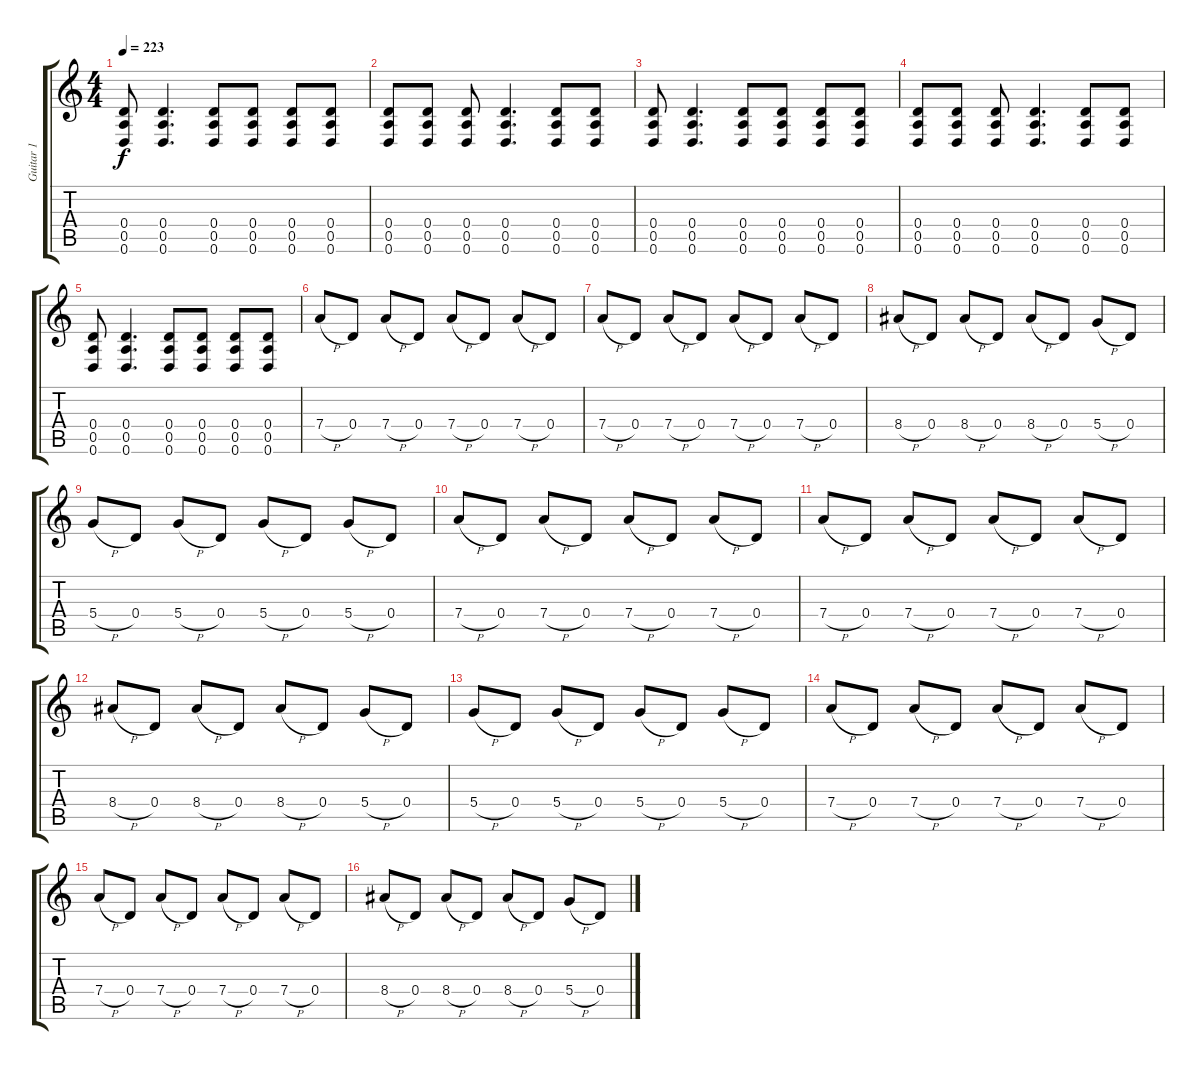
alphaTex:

\track ("Guitar 1" "Guitar 1") {instrument distortionguitar}
\staff {score tabs}
\tuning (E4 B3 G3 D3 A2 D2) {hide}
\ts (4 4)
\tempo 223
\clef g2
\ks c
(0.4 0.5 0.6).8{dy f} (0.4 0.5 0.6).4{d} (0.4 0.5 0.6).8 (0.4 0.5 0.6).8 (0.4 0.5 0.6).8 (0.4 0.5 0.6).8 |
(0.4 0.5 0.6).8 (0.4 0.5 0.6).8 (0.4 0.5 0.6).8 (0.4 0.5 0.6).4{d} (0.4 0.5 0.6).8 (0.4 0.5 0.6).8 |
(0.4 0.5 0.6).8 (0.4 0.5 0.6).4{d} (0.4 0.5 0.6).8 (0.4 0.5 0.6).8 (0.4 0.5 0.6).8 (0.4 0.5 0.6).8 |
(0.4 0.5 0.6).8 (0.4 0.5 0.6).8 (0.4 0.5 0.6).8 (0.4 0.5 0.6).4{d} (0.4 0.5 0.6).8 (0.4 0.5 0.6).8 |
(0.4 0.5 0.6).8 (0.4 0.5 0.6).4{d} (0.4 0.5 0.6).8 (0.4 0.5 0.6).8 (0.4 0.5 0.6).8 (0.4 0.5 0.6).8 |
7.4{h}.8 0.4.8 7.4{h}.8 0.4.8 7.4{h}.8 0.4.8 7.4{h}.8 0.4.8 |
7.4{h}.8 0.4.8 7.4{h}.8 0.4.8 7.4{h}.8 0.4.8 7.4{h}.8 0.4.8 |
8.4{h}.8 0.4.8 8.4{h}.8 0.4.8 8.4{h}.8 0.4.8 5.4{h}.8 0.4.8 |
5.4{h}.8 0.4.8 5.4{h}.8 0.4.8 5.4{h}.8 0.4.8 5.4{h}.8 0.4.8 |
7.4{h}.8 0.4.8 7.4{h}.8 0.4.8 7.4{h}.8 0.4.8 7.4{h}.8 0.4.8 |
7.4{h}.8 0.4.8 7.4{h}.8 0.4.8 7.4{h}.8 0.4.8 7.4{h}.8 0.4.8 |
8.4{h}.8 0.4.8 8.4{h}.8 0.4.8 8.4{h}.8 0.4.8 5.4{h}.8 0.4.8 |
5.4{h}.8 0.4.8 5.4{h}.8 0.4.8 5.4{h}.8 0.4.8 5.4{h}.8 0.4.8 |
7.4{h}.8 0.4.8 7.4{h}.8 0.4.8 7.4{h}.8 0.4.8 7.4{h}.8 0.4.8 |
7.4{h}.8 0.4.8 7.4{h}.8 0.4.8 7.4{h}.8 0.4.8 7.4{h}.8 0.4.8 |
8.4{h}.8 0.4.8 8.4{h}.8 0.4.8 8.4{h}.8 0.4.8 5.4{h}.8 0.4.8
